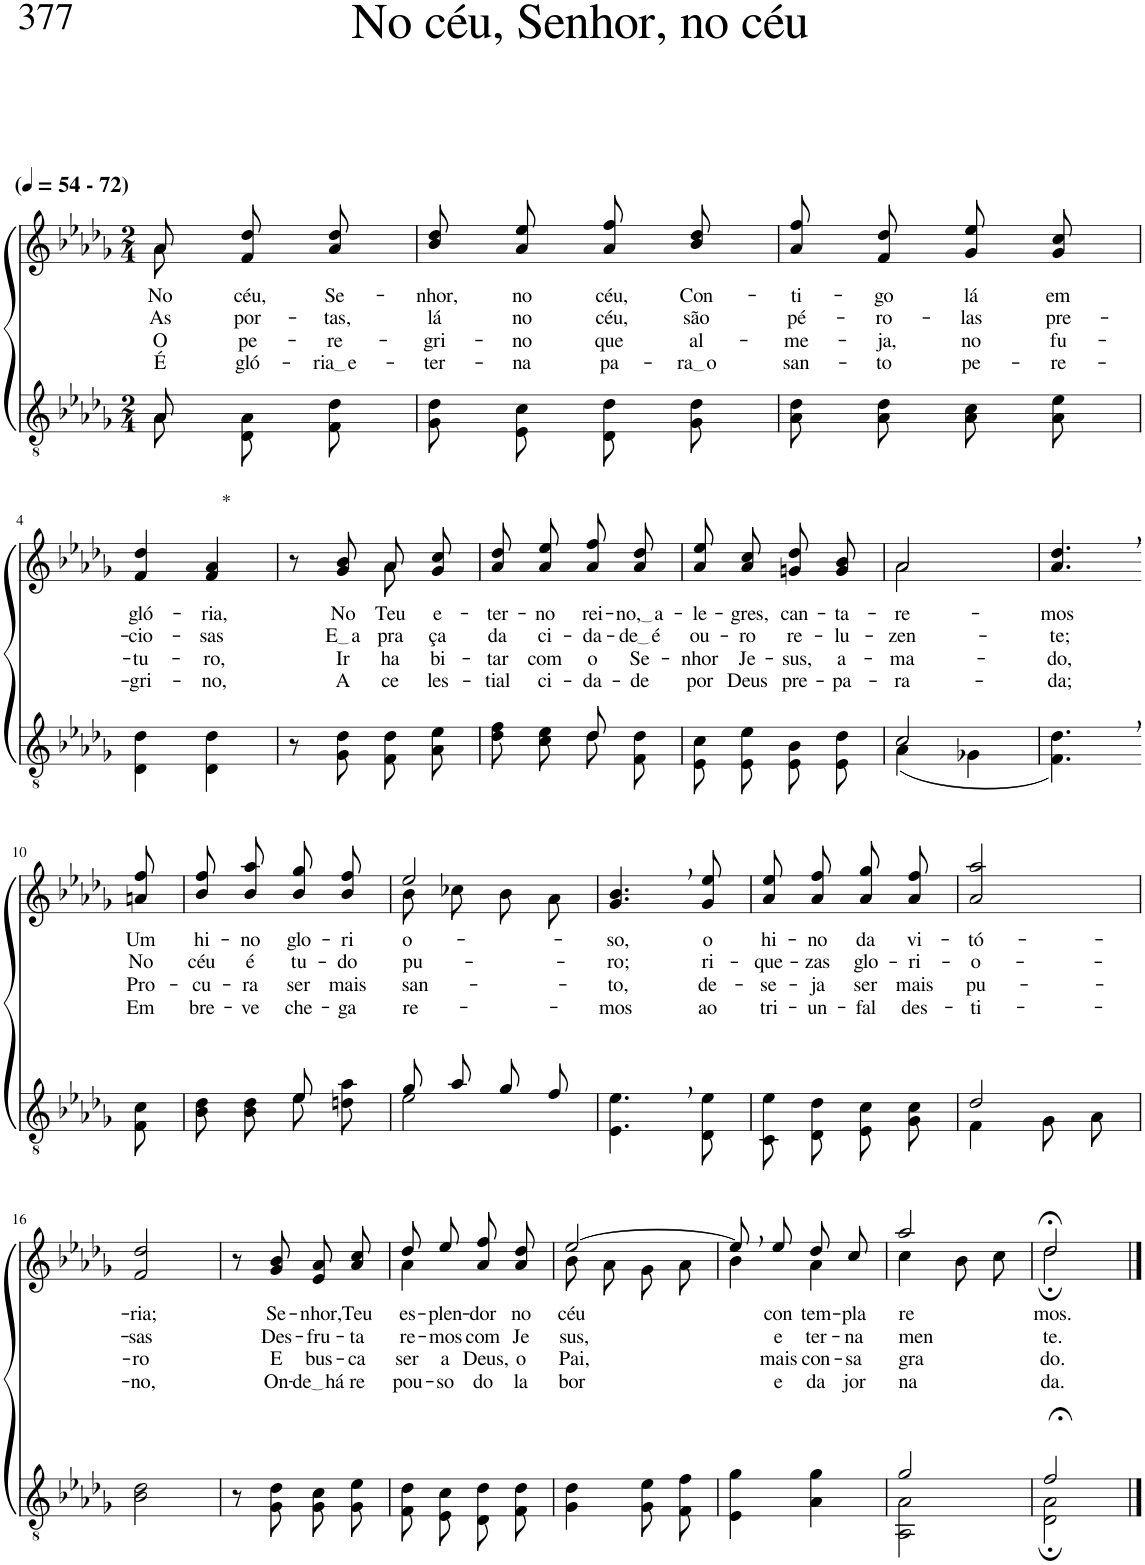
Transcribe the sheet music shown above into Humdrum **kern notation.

**kern	**kern	**text	**text	**text	**text
*part2	*part1	*part1	*part1	*part1	*part1
*staff2	*staff1	*staff1	*staff1	*staff1	*staff1
*I"Parte III e IV	*I"Parte I e II	*	*	*	*
*clefGv2	*clefG2	*	*	*	*
*Trd3c5	*Trd3c5	*	*	*	*
*k[b-e-a-d-g-]	*k[b-e-a-d-g-]	*	*	*	*
*M2/4	*M2/4	*	*	*	*
*MM54	*MM54	*	*	*	*
=1	=1	=1	=1	=1	=1
*^	*^	*	*	*	*
!	!	!LO:TX:a:B:t=(	!	!	!	!	!
!	!	!LO:TX:a:B:t=- 72)	!	!	!	!	!
!	!	!	!	!LO:LY:b	!LO:LY:b	!LO:LY:b	!LO:LY:b
8A-/	8A-\	8a-/	8a-\	No	As	O	É
!	!	!	!	!LO:LY:b	!LO:LY:b	!LO:LY:b	!LO:LY:b
4ryy	8D-/ 8A-/L	8f/ 8dd-/L	4ryy	céu,	por-	pe-	gló-
!	!	!	!	!LO:LY:b	!LO:LY:b	!LO:LY:b	!LO:LY:b
.	8F/ 8d-/J	8a-/ 8dd-/J	.	Se-	-tas,	-re-	ria e
*	*	*v	*v	*	*	*	*
=2	=2	=2	=2	=2	=2	=2
!	!	!	!LO:LY:b	!LO:LY:b	!LO:LY:b	!LO:LY:b
*v	*v	*	*	*	*	*
8G-/ 8d-/L	8b-\ 8dd-\L	-nhor,	lá	-gri-	-ter-
!	!	!LO:LY:b	!LO:LY:b	!LO:LY:b	!LO:LY:b
8E-/ 8c/J	8a-\ 8ee-\J	no	no	-no	-na
!	!	!LO:LY:b	!LO:LY:b	!LO:LY:b	!LO:LY:b
8D-/ 8d-/L	8a-\ 8ff\L	céu,	céu,	que	pa-
!	!	!LO:LY:b	!LO:LY:b	!LO:LY:b	!LO:LY:b
8G-/ 8d-/J	8b-\ 8dd-\J	Con-	são	al-	ra o
=3	=3	=3	=3	=3	=3
!	!	!LO:LY:b	!LO:LY:b	!LO:LY:b	!LO:LY:b
8A-\ 8d-\L	8a-\ 8ff\L	-ti-	pé-	-me-	san-
!	!	!LO:LY:b	!LO:LY:b	!LO:LY:b	!LO:LY:b
8A-\ 8d-\J	8f\ 8dd-\J	-go	-ro-	-ja,	-to
!	!	!LO:LY:b	!LO:LY:b	!LO:LY:b	!LO:LY:b
8A-\ 8c\L	8g-/ 8ee-/L	lá	-las	no	pe-
!	!	!LO:LY:b	!LO:LY:b	!LO:LY:b	!LO:LY:b
8A-\ 8e-\J	8g-/ 8cc/J	em	pre-	fu-	-re-
!!LO:LB:g=z
=4	=4	=4	=4	=4	=4
!	!	!LO:LY:b	!LO:LY:b	!LO:LY:b	!LO:LY:b
4D-\ 4d-\	4f/ 4dd-/	gló-	-cio-	-tu-	-gri-
!	!LO:TX:a:t=*	!	!	!	!
!	!	!LO:LY:b	!LO:LY:b	!LO:LY:b	!LO:LY:b
4D-\ 4d-\	4f/ 4a-/	-ria,	-sas	-ro,	-no,
=5	=5	=5	=5	=5	=5
*	*^	*	*	*	*
8r	8r	4ryy	.	.	.	.
!	!	!	!LO:LY:b	!LO:LY:b	!LO:LY:b	!LO:LY:b
8G-\ 8d-\	8g-/ 8b-/	.	No	E a	Ir	A
!	!	!	!LO:LY:b	!LO:LY:b	!LO:LY:b	!LO:LY:b
8F\ 8d-\L	8a-\L	8a-\	Teu	pra-	ha-	ce-
!	!	!	!LO:LY:b	!LO:LY:b	!LO:LY:b	!LO:LY:b
8A-\ 8e-\J	8g-\ 8cc\J	8ryy	e-	-ça	-bi-	-les-
=6	=6	=6	=6	=6	=6	=6
*^	*	*	*	*	*	*
!	!	!	!	!LO:LY:b	!LO:LY:b	!LO:LY:b	!LO:LY:b
*	*	*v	*v	*	*	*	*
4ryy	8d-\ 8f\L	8a-\ 8dd-\L	-ter-	da	-tar	-tial
!	!	!	!LO:LY:b	!LO:LY:b	!LO:LY:b	!LO:LY:b
.	8c\ 8e-\J	8a-\ 8ee-\J	-no	ci-	com	ci-
!	!	!	!LO:LY:b	!LO:LY:b	!LO:LY:b	!LO:LY:b
8d-/	8d-\L	8a-\ 8ff\L	rei-	-da-	o	-da-
!	!	!	!LO:LY:b	!LO:LY:b	!LO:LY:b	!LO:LY:b
8ryy	8F\ 8d-\J	8a-\ 8dd-\J	no, a	de é	Se-	-de
=7	=7	=7	=7	=7	=7	=7
!	!	!	!LO:LY:b	!LO:LY:b	!LO:LY:b	!LO:LY:b
*v	*v	*	*	*	*	*
8E-/ 8c/L	8a-\ 8ee-\L	-le-	ou-	-nhor	por
!	!	!LO:LY:b	!LO:LY:b	!LO:LY:b	!LO:LY:b
8E-/ 8e-/J	8a-\ 8cc\J	-gres,	-ro	Je-	Deus
!	!	!LO:LY:b	!LO:LY:b	!LO:LY:b	!LO:LY:b
8E-/ 8B-/L	8gn/ 8dd-/L	can-	re-	-sus,	pre-
!	!	!LO:LY:b	!LO:LY:b	!LO:LY:b	!LO:LY:b
8E-/ 8d-/J	8g/ 8b-/J	-ta-	-lu-	a-	-pa-
=8	=8	=8	=8	=8	=8
*^	*	*	*	*	*
!	!	!	!LO:LY:b	!LO:LY:b	!LO:LY:b	!LO:LY:b
*	*	*^	*	*	*	*
2c/	(4A-\	2a-\	2a-/	-re-	-zen-	-ma-	-ra-
.	4G-X\	.	.	.	.	.	.
*	*	*v	*v	*	*	*	*
=9	=9	=9	=9	=9	=9	=9
!	!	!	!LO:LY:b	!LO:LY:b	!LO:LY:b	!LO:LY:b
*v	*v	*	*	*	*	*
4.F\, 4.d-\,)	4.a-/, 4.dd-/,	-mos	-te;	-do,	-da;
!!LO:LB:g=z
=10-	=10-	=10-	=10-	=10-	=10-
!	!	!LO:LY:b	!LO:LY:b	!LO:LY:b	!LO:LY:b
8F\ 8c\	8an/ 8ff/	Um	No	Pro-	Em
=11	=11	=11	=11	=11	=11
*^	*	*	*	*	*
!	!	!	!LO:LY:b	!LO:LY:b	!LO:LY:b	!LO:LY:b
4ryy	8B-\ 8d-\L	8b-\ 8ff\L	hi-	céu	-cu-	bre-
!	!	!	!LO:LY:b	!LO:LY:b	!LO:LY:b	!LO:LY:b
.	8B-\ 8d-\J	8b-\ 8aa-\J	-no	é	-ra	-ve
!	!	!	!LO:LY:b	!LO:LY:b	!LO:LY:b	!LO:LY:b
8e-/	8e-\L	8b-\ 8gg-\L	glo-	tu-	ser	che-
!	!	!	!LO:LY:b	!LO:LY:b	!LO:LY:b	!LO:LY:b
8ryy	8dn\ 8a-\J	8b-\ 8ff\J	-ri-	-do	mais	-ga-
=12	=12	=12	=12	=12	=12	=12
*	*	*^	*	*	*	*
!	!	!	!	!LO:LY:b	!LO:LY:b	!LO:LY:b	!LO:LY:b
8g-/L	2e-\	2ee-/	8b-\L	-o-	pu-	san-	-re-
8a-/J	.	.	8cc-X\J	.	.	.	.
8g-/L	.	.	8b-\L	.	.	.	.
8f/J	.	.	8a-\J	.	.	.	.
*v	*v	*	*	*	*	*	*
=13	=13	=13	=13	=13	=13	=13
!	!	!	!LO:LY:b	!LO:LY:b	!LO:LY:b	!LO:LY:b
*	*v	*v	*	*	*	*
4.E-\, 4.e-\,	4.g-/, 4.b-/,	-so,	-ro;	-to,	-mos
!	!	!LO:LY:b	!LO:LY:b	!LO:LY:b	!LO:LY:b
8D-\ 8e-\	8g-/ 8ee-/	o	ri-	de-	ao
=14	=14	=14	=14	=14	=14
!	!	!LO:LY:b	!LO:LY:b	!LO:LY:b	!LO:LY:b
8C/ 8e-/L	8a-\ 8ee-\L	hi-	-que-	-se-	tri-
!	!	!LO:LY:b	!LO:LY:b	!LO:LY:b	!LO:LY:b
8D-/ 8d-/J	8a-\ 8ff\J	-no	-zas	-ja	-un-
!	!	!LO:LY:b	!LO:LY:b	!LO:LY:b	!LO:LY:b
8E-/ 8c/L	8a-\ 8gg-\L	da	glo-	ser	-fal
!	!	!LO:LY:b	!LO:LY:b	!LO:LY:b	!LO:LY:b
8G-/ 8c/J	8a-\ 8ff\J	vi-	-ri-	mais	des-
=15	=15	=15	=15	=15	=15
*^	*	*	*	*	*
!	!	!	!LO:LY:b	!LO:LY:b	!LO:LY:b	!LO:LY:b
2d-/	4F\	2a-/ 2aa-/	-tó-	-o-	pu-	-ti-
.	8G-\L	.	.	.	.	.
.	8A-\J	.	.	.	.	.
!!LO:LB:g=z
=16	=16	=16	=16	=16	=16	=16
!	!	!	!LO:LY:b	!LO:LY:b	!LO:LY:b	!LO:LY:b
*v	*v	*	*	*	*	*
2B-\ 2d-\	2f/ 2dd-/	-ria;	-sas	-ro	-no,
=17	=17	=17	=17	=17	=17
8r	8r	.	.	.	.
!	!	!LO:LY:b	!LO:LY:b	!LO:LY:b	!LO:LY:b
8G-\ 8d-\	8g-/ 8b-/	Se-	Des-	E	On-
!	!	!LO:LY:b	!LO:LY:b	!LO:LY:b	!LO:LY:b
8G-\ 8c\L	8e-/ 8a-/L	-nhor,	-fru-	bus-	de há
!	!	!LO:LY:b	!LO:LY:b	!LO:LY:b	!LO:LY:b
8G-\ 8e-\J	8a-/ 8cc/J	Teu	-ta-	-ca	re-
=18	=18	=18	=18	=18	=18
*	*^	*	*	*	*
!	!	!	!LO:LY:b	!LO:LY:b	!LO:LY:b	!LO:LY:b
8F/ 8d-/L	8dd-/L	4a-\	es-	-re-	ser	-pou-
!	!	!	!LO:LY:b	!LO:LY:b	!LO:LY:b	!LO:LY:b
8E-/ 8c/J	8ee-/J	.	-plen-	-mos	a	-so
!	!	!	!LO:LY:b	!LO:LY:b	!LO:LY:b	!LO:LY:b
8D-/ 8d-/L	8a-\ 8ff\L	4ryy	-dor	com	Deus,	do
!	!	!	!LO:LY:b	!LO:LY:b	!LO:LY:b	!LO:LY:b
8F/ 8d-/J	8a-\ 8dd-\J	.	no	Je-	o	la-
=19	=19	=19	=19	=19	=19	=19
!	!	!	!LO:LY:b	!LO:LY:b	!LO:LY:b	!LO:LY:b
4G-\ 4d-\	[2ee-/	8b-\L	céu	-sus,	Pai,	-bor
.	.	8a-\J	.	.	.	.
8G-\ 8e-\L	.	8g-\L	.	.	.	.
8F\ 8f\J	.	8a-\J	.	.	.	.
=20	=20	=20	=20	=20	=20	=20
4E-\ 4g-\	8ee-,/L]	4b-\	.	.	.	.
!	!	!	!LO:LY:b	!LO:LY:b	!LO:LY:b	!LO:LY:b
.	8ee-/J	.	con-	e-	mais	e
!	!	!	!LO:LY:b	!LO:LY:b	!LO:LY:b	!LO:LY:b
4A-\ 4g-\	8dd-/L	4a-\	-tem-	-ter-	con-	da
!	!	!	!LO:LY:b	!LO:LY:b	!LO:LY:b	!LO:LY:b
.	8cc/J	.	-pla-	-na-	-sa-	jor-
=21	=21	=21	=21	=21	=21	=21
*^	*	*	*	*	*	*
!	!	!	!	!LO:LY:b	!LO:LY:b	!LO:LY:b	!LO:LY:b
2g-/	2AA-\ 2A-\	2aa-/	4cc\	-re-	-men-	-gra-	-na-
.	.	.	8b-\L	.	.	.	.
.	.	.	8cc\J	.	.	.	.
=22	=22	=22	=22	=22	=22	=22	=22
!	!	!	!	!LO:LY:b	!LO:LY:b	!LO:LY:b	!LO:LY:b
2f;</	2D-\; 2A-\;	2dd-;<\	2dd-;/	-mos.	-te.	-do.	-da.
*v	*v	*	*	*	*	*	*
*	*v	*v	*	*	*	*
==	==	==	==	==	==
*-	*-	*-	*-	*-	*-
